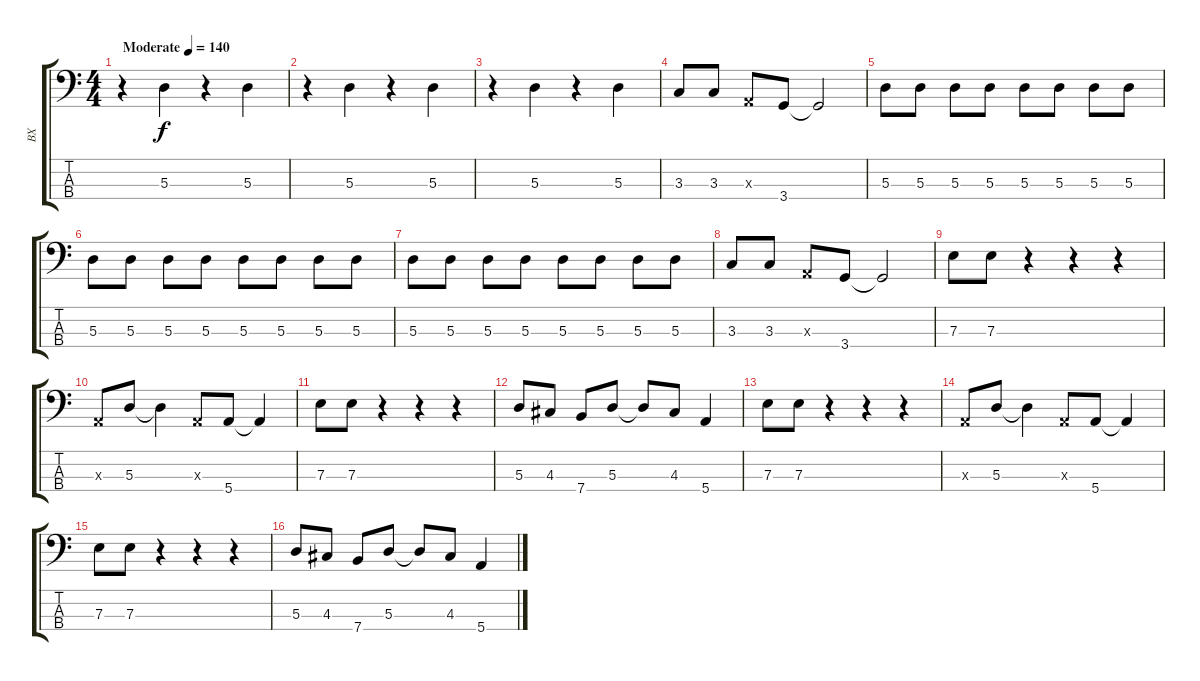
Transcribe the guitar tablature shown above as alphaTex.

\track ("BX" "BX") {instrument electricbassfinger}
\staff {score tabs}
\tuning (G2 D2 A1 E1) {hide}
\ts (4 4)
\tempo (140 "Moderate")
\clef f4
\ks c
r.4{dy f instrument electricbassfinger} 5.3.4 r.4 5.3.4 |
r.4 5.3.4 r.4 5.3.4 |
r.4 5.3.4 r.4 5.3.4 |
3.3.8 3.3.8 0.3{x}.8 3.4.8 3.4{t}.2 |
5.3.8 5.3.8 5.3.8 5.3.8 5.3.8 5.3.8 5.3.8 5.3.8 |
5.3.8 5.3.8 5.3.8 5.3.8 5.3.8 5.3.8 5.3.8 5.3.8 |
5.3.8 5.3.8 5.3.8 5.3.8 5.3.8 5.3.8 5.3.8 5.3.8 |
3.3.8 3.3.8 0.3{x}.8 3.4.8 3.4{t}.2 |
7.3.8 7.3.8 r.4 r.4 r.4 |
0.3{x}.8 5.3.8 5.3{t}.4 0.3{x}.8 5.4.8 5.4{t}.4 |
7.3.8 7.3.8 r.4 r.4 r.4 |
5.3.8 4.3.8 7.4.8 5.3.8 5.3{t}.8 4.3.8 5.4.4 |
7.3.8 7.3.8 r.4 r.4 r.4 |
0.3{x}.8 5.3.8 5.3{t}.4 0.3{x}.8 5.4.8 5.4{t}.4 |
7.3.8 7.3.8 r.4 r.4 r.4 |
5.3.8 4.3.8 7.4.8 5.3.8 5.3{t}.8 4.3.8 5.4.4
